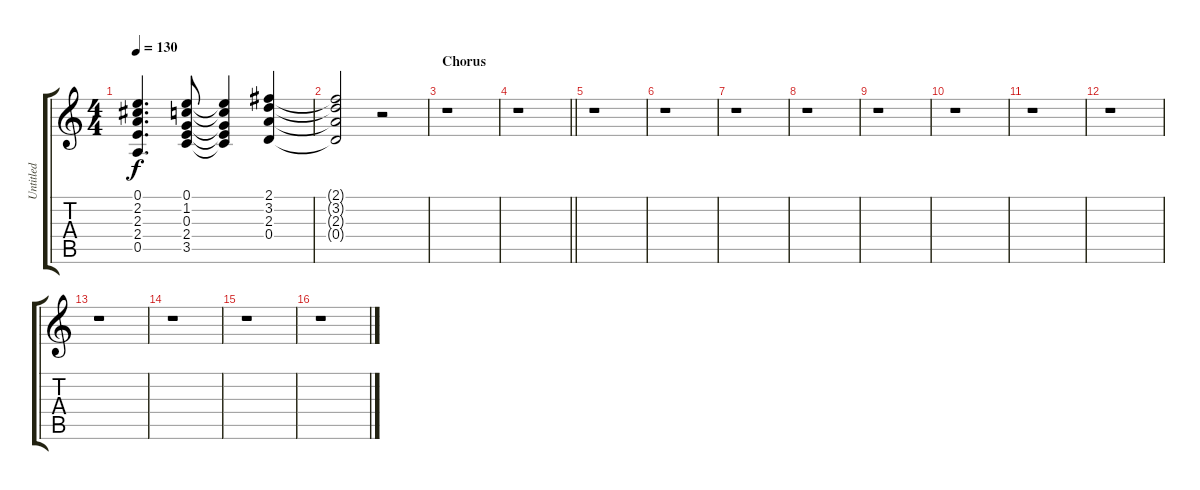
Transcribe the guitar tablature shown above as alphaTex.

\track ("Untitled" "Untitled") {instrument distortionguitar}
\staff {score tabs}
\tuning (E4 B3 G3 D3 A2 E2) {hide}
\ts (4 4)
\tempo 130
\clef g2
\ks c
(0.1 2.2 2.3 2.4 0.5).4{d dy f} (0.1 1.2 0.3 2.4 3.5).8 (0.1{t} 1.2{t} 0.3{t} 2.4{t} 3.5{t}).4 (2.1 3.2 2.3 0.4).4 |
(2.1{t} 3.2{t} 2.3{t} 0.4{t}).2 r.2 |
\section ("" "Chorus")
r.1 |
\barLineRight lightlight
r.1 |
r.1 |
r.1 |
r.1 |
r.1 |
r.1 |
r.1 |
r.1 |
r.1 |
r.1 |
r.1 |
r.1 |
r.1
